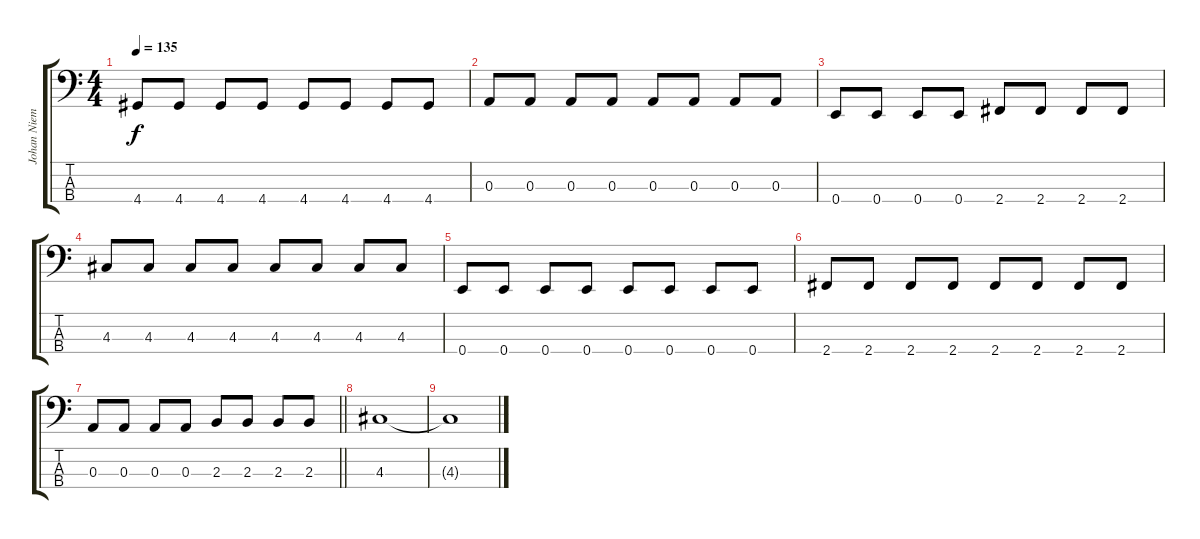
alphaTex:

\track ("Johan Niemann" "Johan Niem") {instrument electricbassfinger}
\staff {score tabs}
\tuning (G2 D2 A1 E1) {hide}
\ts (4 4)
\tempo 135
\clef f4
\ks c
4.4.8{dy f} 4.4.8 4.4.8 4.4.8 4.4.8 4.4.8 4.4.8 4.4.8 |
0.3.8 0.3.8 0.3.8 0.3.8 0.3.8 0.3.8 0.3.8 0.3.8 |
0.4.8 0.4.8 0.4.8 0.4.8 2.4.8 2.4.8 2.4.8 2.4.8 |
4.3.8 4.3.8 4.3.8 4.3.8 4.3.8 4.3.8 4.3.8 4.3.8 |
0.4.8 0.4.8 0.4.8 0.4.8 0.4.8 0.4.8 0.4.8 0.4.8 |
2.4.8 2.4.8 2.4.8 2.4.8 2.4.8 2.4.8 2.4.8 2.4.8 |
\barLineRight lightlight
0.3.8 0.3.8 0.3.8 0.3.8 2.3.8 2.3.8 2.3.8 2.3.8 |
4.3.1 |
4.3{t}.1
